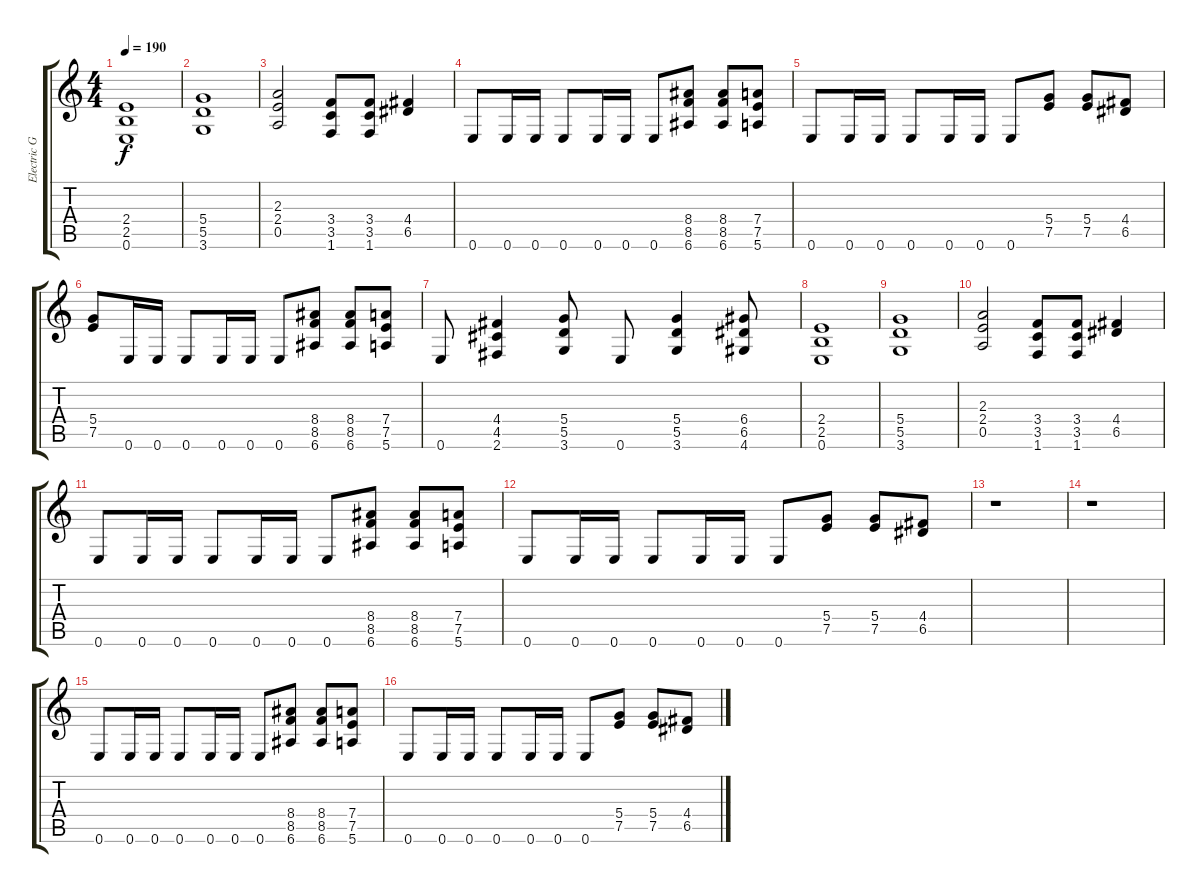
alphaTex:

\track ("Electric Guitar 2" "Electric G") {instrument overdrivenguitar}
\staff {score tabs}
\tuning (E4 B3 G3 D3 A2 E2) {hide}
\ts (4 4)
\tempo 190
\clef g2
\ks c
(2.4 2.5 0.6).1{dy f} |
(5.4 5.5 3.6).1 |
(2.3 2.4 0.5).2 (3.4 3.5 1.6).8 (3.4 3.5 1.6).8 (4.4 6.5).4 |
0.6.8 0.6.16 0.6.16 0.6.8 0.6.16 0.6.16 0.6.8 (8.4 8.5 6.6).8 (8.4 8.5 6.6).8 (7.4 7.5 5.6).8 |
0.6.8 0.6.16 0.6.16 0.6.8 0.6.16 0.6.16 0.6.8 (5.4 7.5).8 (5.4 7.5).8 (4.4 6.5).8 |
(5.4 7.5).8 0.6.16 0.6.16 0.6.8 0.6.16 0.6.16 0.6.8 (8.4 8.5 6.6).8 (8.4 8.5 6.6).8 (7.4 7.5 5.6).8 |
0.6.8 (4.4 4.5 2.6).4 (5.4 5.5 3.6).8 0.6.8 (5.4 5.5 3.6).4 (6.4 6.5 4.6).8 |
(2.4 2.5 0.6).1 |
(5.4 5.5 3.6).1 |
(2.3 2.4 0.5).2 (3.4 3.5 1.6).8 (3.4 3.5 1.6).8 (4.4 6.5).4 |
0.6.8 0.6.16 0.6.16 0.6.8 0.6.16 0.6.16 0.6.8 (8.4 8.5 6.6).8 (8.4 8.5 6.6).8 (7.4 7.5 5.6).8 |
0.6.8 0.6.16 0.6.16 0.6.8 0.6.16 0.6.16 0.6.8 (5.4 7.5).8 (5.4 7.5).8 (4.4 6.5).8 |
r.1 |
r.1 |
0.6.8 0.6.16 0.6.16 0.6.8 0.6.16 0.6.16 0.6.8 (8.4 8.5 6.6).8 (8.4 8.5 6.6).8 (7.4 7.5 5.6).8 |
0.6.8 0.6.16 0.6.16 0.6.8 0.6.16 0.6.16 0.6.8 (5.4 7.5).8 (5.4 7.5).8 (4.4 6.5).8
